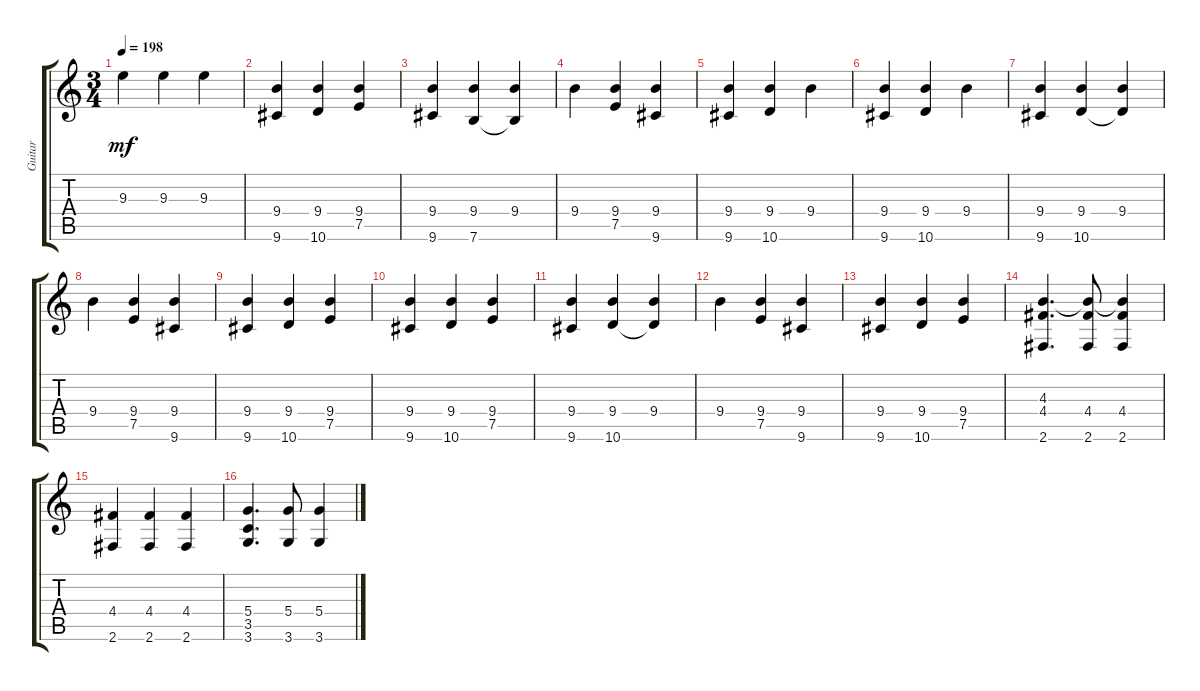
\track ("Guitar" "Guitar") {instrument acousticguitarsteel}
\staff {score tabs}
\tuning (E4 B3 G3 D3 A2 E2) {hide}
\ts (3 4)
\tempo 198
\clef g2
\ks c
9.3.4{dy mf} 9.3.4 9.3.4 |
(9.4 9.6).4 (9.4 10.6).4 (9.4 7.5).4 |
(9.4 9.6).4 (9.4 7.6).4 (9.4 7.6{t}).4 |
9.4.4 (9.4 7.5).4 (9.4 9.6).4 |
(9.4 9.6).4 (9.4 10.6).4 9.4.4 |
(9.4 9.6).4 (9.4 10.6).4 9.4.4 |
(9.4 9.6).4 (9.4 10.6).4 (9.4 10.6{t}).4 |
9.4.4 (9.4 7.5).4 (9.4 9.6).4 |
(9.4 9.6).4 (9.4 10.6).4 (9.4 7.5).4 |
(9.4 9.6).4 (9.4 10.6).4 (9.4 7.5).4 |
(9.4 9.6).4 (9.4 10.6).4 (9.4 10.6{t}).4 |
9.4.4 (9.4 7.5).4 (9.4 9.6).4 |
(9.4 9.6).4 (9.4 10.6).4 (9.4 7.5).4 |
(4.3 4.4 2.6).4{d} (4.3{t} 4.4 2.6).8 (4.3{t} 4.4 2.6).4 |
(4.4 2.6).4 (4.4 2.6).4 (4.4 2.6).4 |
(5.4 3.5 3.6).4{d} (5.4 3.6).8 (5.4 3.6).4
